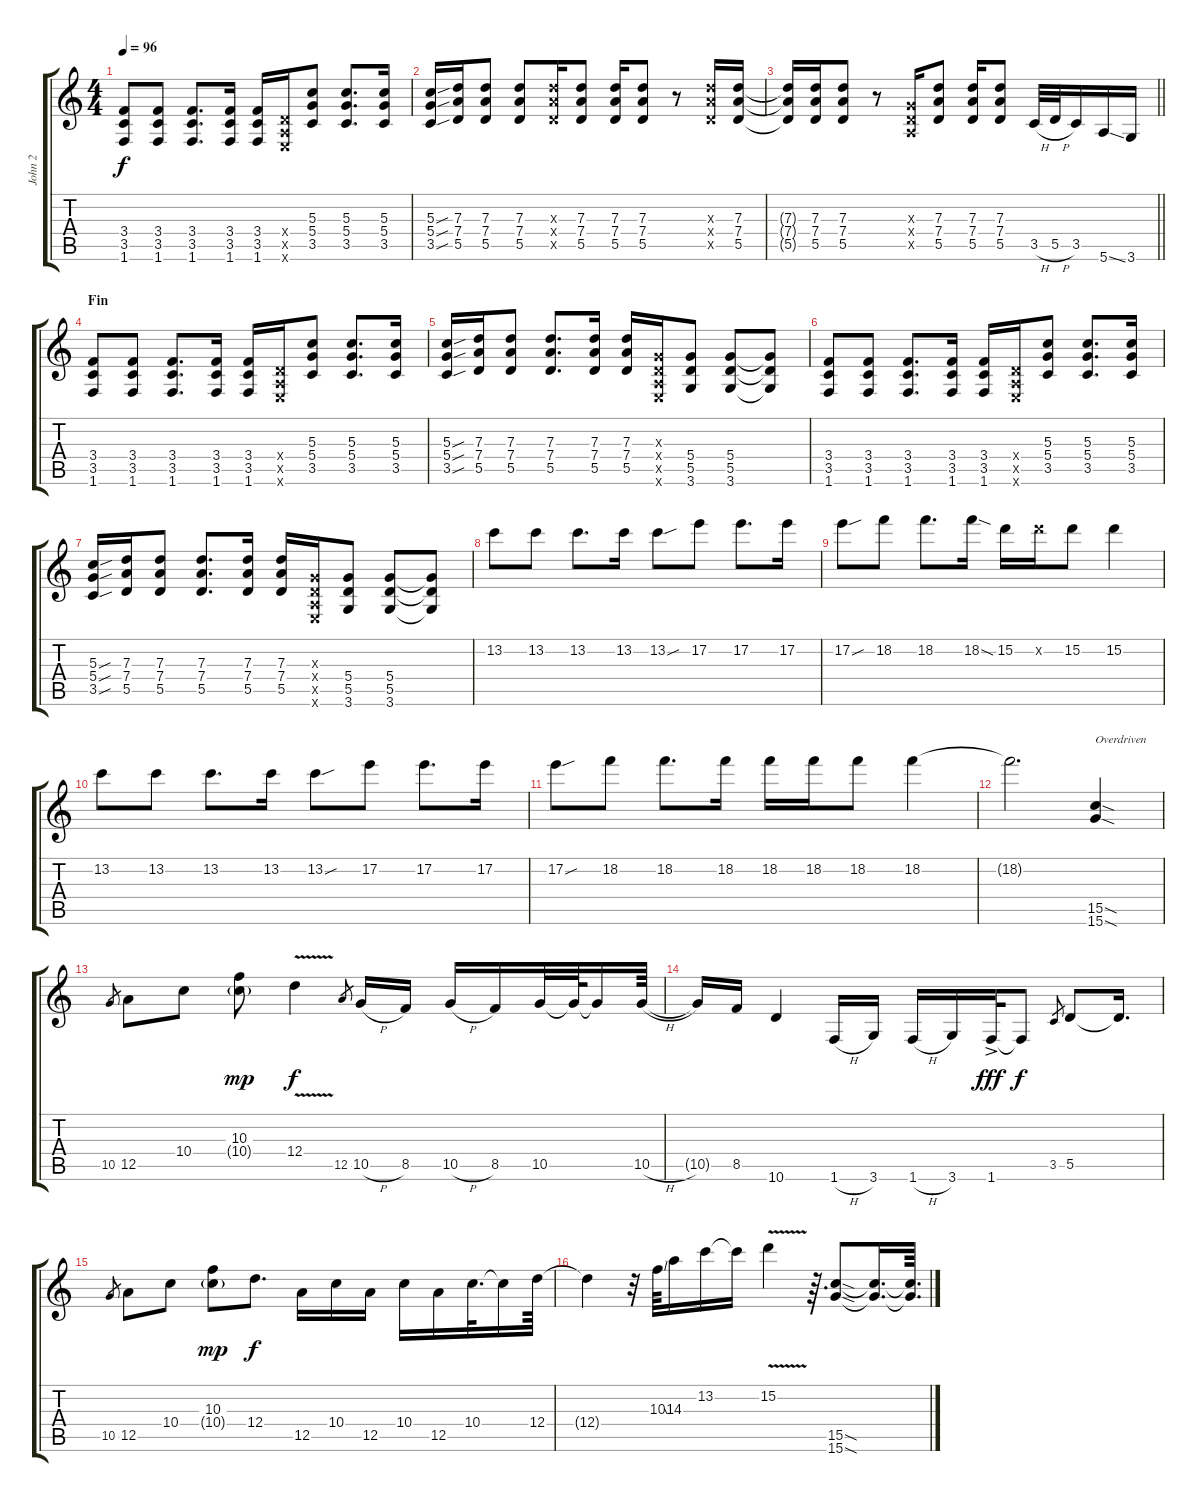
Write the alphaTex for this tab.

\track ("John 2" "John 2") {instrument overdrivenguitar}
\staff {score tabs}
\tuning (E4 B3 G3 D3 A2 E2) {hide}
\ts (4 4)
\tempo 96
\clef g2
\ks c
(3.4 3.5 1.6).8{dy f} (3.4 3.5 1.6).8 (3.4 3.5 1.6).8{d} (3.4 3.5 1.6).16 (3.4 3.5 1.6).16 (0.4{x} 0.5{x} 0.6{x}).16 (5.3 5.4 3.5).8 (5.3 5.4 3.5).8{d} (5.3 5.4 3.5).16 |
(5.3{sou} 5.4{sou} 3.5{sou}).16 (7.3 7.4 5.5).16 (7.3 7.4 5.5).8 (7.3 7.4 5.5).8 (7.3{x} 7.4{x} 5.5{x}).16 (7.3 7.4 5.5).8 (7.3 7.4 5.5).16 (7.3 7.4 5.5).8 r.8 (7.3{x} 7.4{x} 5.5{x}).16 (7.3 7.4 5.5).16 |
\barLineRight lightlight
(7.3{t} 7.4{t} 5.5{t}).16 (7.3 7.4 5.5).16 (7.3 7.4 5.5).8 r.8 (0.3{x} 0.4{x} 0.5{x}).16 (7.3 7.4 5.5).8 (7.3 7.4 5.5).16 (7.3 7.4 5.5).8 3.5{h}.32 5.5{h}.32 3.5.16 5.6{ss}.16 3.6.16 |
\section ("" "Fin")
(3.4 3.5 1.6).8 (3.4 3.5 1.6).8 (3.4 3.5 1.6).8{d} (3.4 3.5 1.6).16 (3.4 3.5 1.6).16 (0.4{x} 0.5{x} 0.6{x}).16 (5.3 5.4 3.5).8 (5.3 5.4 3.5).8{d} (5.3 5.4 3.5).16 |
(5.3{sou} 5.4{sou} 3.5{sou}).16 (7.3 7.4 5.5).16 (7.3 7.4 5.5).8 (7.3 7.4 5.5).8{d} (7.3 7.4 5.5).16 (7.3 7.4 5.5).16 (0.3{x} 0.4{x} 0.5{x} 0.6{x}).16 (5.4 5.5 3.6).8 (5.4 5.5 3.6).8 (5.4{t} 5.5{t} 3.6{t}).8 |
(3.4 3.5 1.6).8 (3.4 3.5 1.6).8 (3.4 3.5 1.6).8{d} (3.4 3.5 1.6).16 (3.4 3.5 1.6).16 (0.4{x} 0.5{x} 0.6{x}).16 (5.3 5.4 3.5).8 (5.3 5.4 3.5).8{d} (5.3 5.4 3.5).16 |
(5.3{sou} 5.4{sou} 3.5{sou}).16 (7.3 7.4 5.5).16 (7.3 7.4 5.5).8 (7.3 7.4 5.5).8{d} (7.3 7.4 5.5).16 (7.3 7.4 5.5).16 (0.3{x} 0.4{x} 0.5{x} 0.6{x}).16 (5.4 5.5 3.6).8 (5.4 5.5 3.6).8 (5.4{t} 5.5{t} 3.6{t}).8 |
13.2.8 13.2.8 13.2.8{d} 13.2.16 13.2{sou}.8 17.2.8 17.2.8{d} 17.2.16 |
17.2{sou}.8 18.2.8 18.2.8{d} 18.2{sod}.16 15.2.16 15.2{x}.16 15.2.8 15.2.4 |
13.2.8 13.2.8 13.2.8{d} 13.2.16 13.2{sou}.8 17.2.8 17.2.8{d} 17.2.16 |
17.2{sou}.8 18.2.8 18.2.8{d} 18.2.16 18.2.16 18.2.16 18.2.8 18.2.4 |
18.2{t}.2{d} (15.5{sod} 15.6{sod}).4{txt "Overdriven" volume 16 balance 0 instrument distortionguitar} |
10.5.8{gr} 12.5.8 10.4.8 (10.3 10.4{g}).8{dy mp} 12.4{v}.4{dy f} 12.5.8{gr} 10.5{h}.16 8.5.16 10.5{h}.16 8.5.16 10.5.32 10.5{t}.64 10.5{t}.16 10.5{h}.64 |
10.5{t}.16 8.5.16 10.6.4 1.6{h}.16 3.6.16 1.6{h}.16 3.6.16 1.6{ac}.32{dy fff} 1.6{t}.8{dy f} 3.5.8{gr} 5.5.8 5.5{t}.16{d} |
10.5.8{gr} 12.5.8 10.4.8 (10.3 10.4{g}).8{dy mp} 12.4.8{d dy f} 12.5.16 10.4.16 12.5.16 10.4.16 12.5.16 10.4.32{d} 10.4{t}.16 12.4.64 |
12.4{t}.4 r.32 10.3{ss}.64 14.3.16 13.2.16 13.2{t}.16 15.2{v}.4 r.64{d} (15.5{sod} 15.6{sod}).8 (15.5{t} 15.6{t}).16{d} (15.5{t} 15.6{t}).64{d}
